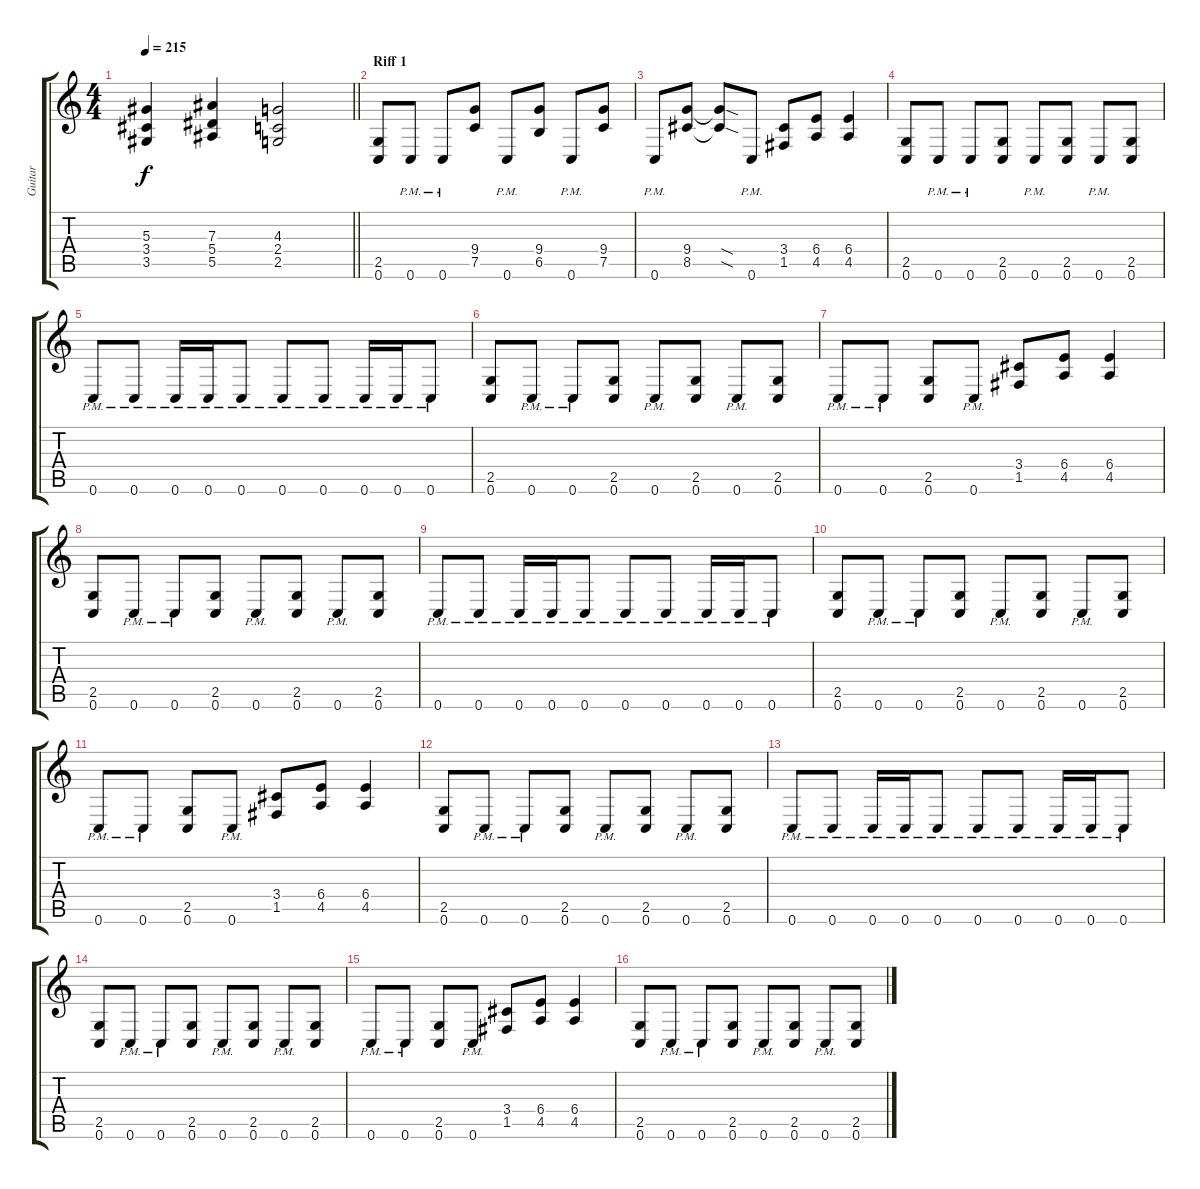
\track ("Guitar" "Guitar") {instrument distortionguitar}
\staff {score tabs}
\tuning (C4 G3 Eb3 Bb2 F2 C2) {hide}
\ts (4 4)
\tempo 215
\clef g2
\barLineRight lightlight
\ks c
(5.3{t} 3.4{t} 3.5{t}).4{dy f} (7.3 5.4 5.5).4 (4.3 2.4 2.5).2 |
\section ("" "Riff 1")
(2.5 0.6).8 0.6{pm}.8 0.6{pm}.8 (9.4 7.5).8 0.6{pm}.8 (9.4 6.5).8 0.6{pm}.8 (9.4 7.5).8 |
0.6{pm}.8 (9.4 8.5).8 (9.4{sod t} 8.5{sod t}).8 0.6{pm}.8 (3.4 1.5).8 (6.4 4.5).8 (6.4 4.5).4 |
(2.5 0.6).8 0.6{pm}.8 0.6{pm}.8 (2.5 0.6).8 0.6{pm}.8 (2.5 0.6).8 0.6{pm}.8 (2.5 0.6).8 |
0.6{pm}.8 0.6{pm}.8 0.6{pm}.16 0.6{pm}.16 0.6{pm}.8 0.6{pm}.8 0.6{pm}.8 0.6{pm}.16 0.6{pm}.16 0.6{pm}.8 |
(2.5 0.6).8 0.6{pm}.8 0.6{pm}.8 (2.5 0.6).8 0.6{pm}.8 (2.5 0.6).8 0.6{pm}.8 (2.5 0.6).8 |
0.6{pm}.8 0.6{pm}.8 (2.5 0.6).8 0.6{pm}.8 (3.4 1.5).8 (6.4 4.5).8 (6.4 4.5).4 |
(2.5 0.6).8 0.6{pm}.8 0.6{pm}.8 (2.5 0.6).8 0.6{pm}.8 (2.5 0.6).8 0.6{pm}.8 (2.5 0.6).8 |
0.6{pm}.8 0.6{pm}.8 0.6{pm}.16 0.6{pm}.16 0.6{pm}.8 0.6{pm}.8 0.6{pm}.8 0.6{pm}.16 0.6{pm}.16 0.6{pm}.8 |
(2.5 0.6).8 0.6{pm}.8 0.6{pm}.8 (2.5 0.6).8 0.6{pm}.8 (2.5 0.6).8 0.6{pm}.8 (2.5 0.6).8 |
0.6{pm}.8 0.6{pm}.8 (2.5 0.6).8 0.6{pm}.8 (3.4 1.5).8 (6.4 4.5).8 (6.4 4.5).4 |
(2.5 0.6).8 0.6{pm}.8 0.6{pm}.8 (2.5 0.6).8 0.6{pm}.8 (2.5 0.6).8 0.6{pm}.8 (2.5 0.6).8 |
0.6{pm}.8 0.6{pm}.8 0.6{pm}.16 0.6{pm}.16 0.6{pm}.8 0.6{pm}.8 0.6{pm}.8 0.6{pm}.16 0.6{pm}.16 0.6{pm}.8 |
(2.5 0.6).8 0.6{pm}.8 0.6{pm}.8 (2.5 0.6).8 0.6{pm}.8 (2.5 0.6).8 0.6{pm}.8 (2.5 0.6).8 |
0.6{pm}.8 0.6{pm}.8 (2.5 0.6).8 0.6{pm}.8 (3.4 1.5).8 (6.4 4.5).8 (6.4 4.5).4 |
(2.5 0.6).8 0.6{pm}.8 0.6{pm}.8 (2.5 0.6).8 0.6{pm}.8 (2.5 0.6).8 0.6{pm}.8 (2.5 0.6).8
